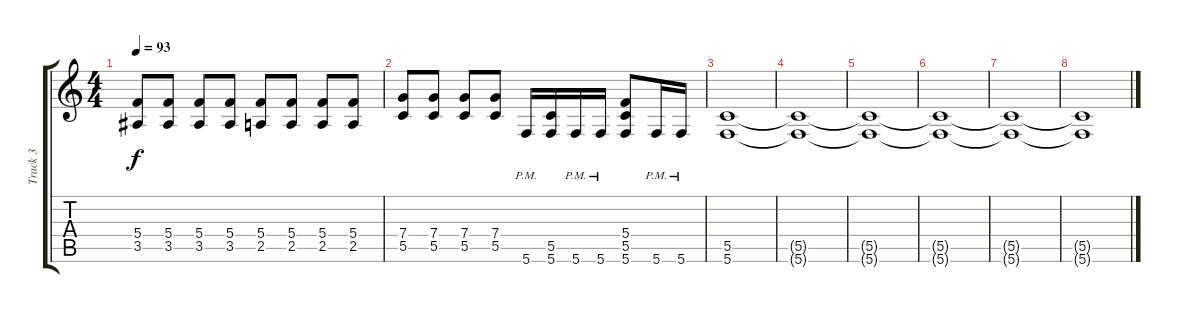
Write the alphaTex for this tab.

\track ("Track 3" "Track 3") {instrument distortionguitar}
\staff {score tabs}
\tuning (D4 A3 F3 C3 G2 C2) {hide}
\ts (4 4)
\tempo 93
\clef g2
\ks c
(5.4 3.5).8{dy f} (5.4 3.5).8 (5.4 3.5).8 (5.4 3.5).8 (5.4 2.5).8 (5.4 2.5).8 (5.4 2.5).8 (5.4 2.5).8 |
(7.4 5.5).8 (7.4 5.5).8 (7.4 5.5).8 (7.4 5.5).8 5.6{pm}.16 (5.5 5.6).16 5.6{pm}.16 5.6{pm}.16 (5.4 5.5 5.6).8 5.6{pm}.16 5.6{pm}.16 |
(5.5 5.6).1 |
(5.5{t} 5.6{t}).1 |
(5.5{t} 5.6{t}).1 |
(5.5{t} 5.6{t}).1 |
(5.5{t} 5.6{t}).1 |
(5.5{t} 5.6{t}).1
